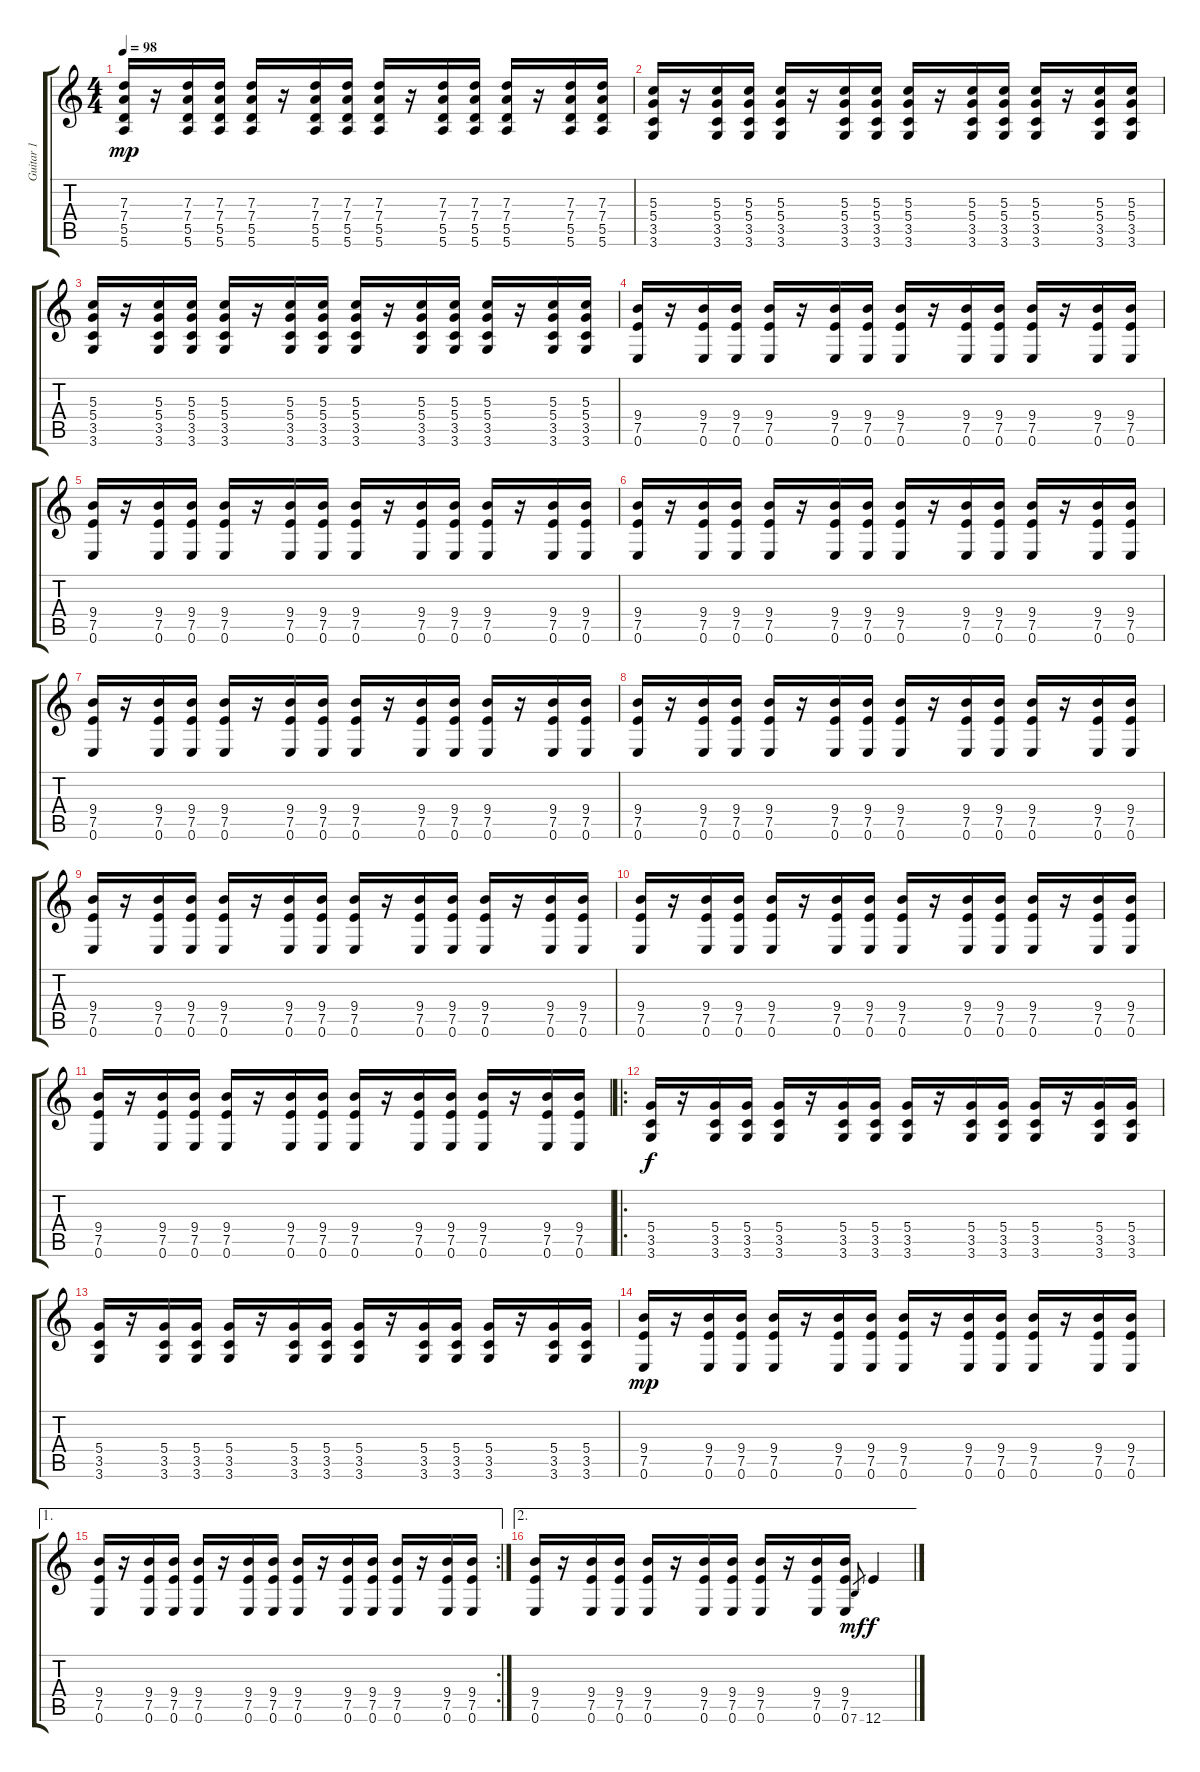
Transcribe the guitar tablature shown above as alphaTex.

\track ("Guitar 1" "Guitar 1") {instrument distortionguitar}
\staff {score tabs}
\tuning (E4 B3 G3 D3 A2 E2) {hide}
\ts (4 4)
\tempo 98
\clef g2
\ks c
(7.3 7.4 5.5 5.6).16{dy mp} r.16 (7.3 7.4 5.5 5.6).16 (7.3 7.4 5.5 5.6).16 (7.3 7.4 5.5 5.6).16 r.16 (7.3 7.4 5.5 5.6).16 (7.3 7.4 5.5 5.6).16 (7.3 7.4 5.5 5.6).16 r.16 (7.3 7.4 5.5 5.6).16 (7.3 7.4 5.5 5.6).16 (7.3 7.4 5.5 5.6).16 r.16 (7.3 7.4 5.5 5.6).16 (7.3 7.4 5.5 5.6).16 |
(5.3 5.4 3.5 3.6).16 r.16 (5.3 5.4 3.5 3.6).16 (5.3 5.4 3.5 3.6).16 (5.3 5.4 3.5 3.6).16 r.16 (5.3 5.4 3.5 3.6).16 (5.3 5.4 3.5 3.6).16 (5.3 5.4 3.5 3.6).16 r.16 (5.3 5.4 3.5 3.6).16 (5.3 5.4 3.5 3.6).16 (5.3 5.4 3.5 3.6).16 r.16 (5.3 5.4 3.5 3.6).16 (5.3 5.4 3.5 3.6).16 |
(5.3 5.4 3.5 3.6).16 r.16 (5.3 5.4 3.5 3.6).16 (5.3 5.4 3.5 3.6).16 (5.3 5.4 3.5 3.6).16 r.16 (5.3 5.4 3.5 3.6).16 (5.3 5.4 3.5 3.6).16 (5.3 5.4 3.5 3.6).16 r.16 (5.3 5.4 3.5 3.6).16 (5.3 5.4 3.5 3.6).16 (5.3 5.4 3.5 3.6).16 r.16 (5.3 5.4 3.5 3.6).16 (5.3 5.4 3.5 3.6).16 |
(9.4 7.5 0.6).16 r.16 (9.4 7.5 0.6).16 (9.4 7.5 0.6).16 (9.4 7.5 0.6).16 r.16 (9.4 7.5 0.6).16 (9.4 7.5 0.6).16 (9.4 7.5 0.6).16 r.16 (9.4 7.5 0.6).16 (9.4 7.5 0.6).16 (9.4 7.5 0.6).16 r.16 (9.4 7.5 0.6).16 (9.4 7.5 0.6).16 |
(9.4 7.5 0.6).16 r.16 (9.4 7.5 0.6).16 (9.4 7.5 0.6).16 (9.4 7.5 0.6).16 r.16 (9.4 7.5 0.6).16 (9.4 7.5 0.6).16 (9.4 7.5 0.6).16 r.16 (9.4 7.5 0.6).16 (9.4 7.5 0.6).16 (9.4 7.5 0.6).16 r.16 (9.4 7.5 0.6).16 (9.4 7.5 0.6).16 |
(9.4 7.5 0.6).16 r.16 (9.4 7.5 0.6).16 (9.4 7.5 0.6).16 (9.4 7.5 0.6).16 r.16 (9.4 7.5 0.6).16 (9.4 7.5 0.6).16 (9.4 7.5 0.6).16 r.16 (9.4 7.5 0.6).16 (9.4 7.5 0.6).16 (9.4 7.5 0.6).16 r.16 (9.4 7.5 0.6).16 (9.4 7.5 0.6).16 |
(9.4 7.5 0.6).16 r.16 (9.4 7.5 0.6).16 (9.4 7.5 0.6).16 (9.4 7.5 0.6).16 r.16 (9.4 7.5 0.6).16 (9.4 7.5 0.6).16 (9.4 7.5 0.6).16 r.16 (9.4 7.5 0.6).16 (9.4 7.5 0.6).16 (9.4 7.5 0.6).16 r.16 (9.4 7.5 0.6).16 (9.4 7.5 0.6).16 |
(9.4 7.5 0.6).16 r.16 (9.4 7.5 0.6).16 (9.4 7.5 0.6).16 (9.4 7.5 0.6).16 r.16 (9.4 7.5 0.6).16 (9.4 7.5 0.6).16 (9.4 7.5 0.6).16 r.16 (9.4 7.5 0.6).16 (9.4 7.5 0.6).16 (9.4 7.5 0.6).16 r.16 (9.4 7.5 0.6).16 (9.4 7.5 0.6).16 |
(9.4 7.5 0.6).16 r.16 (9.4 7.5 0.6).16 (9.4 7.5 0.6).16 (9.4 7.5 0.6).16 r.16 (9.4 7.5 0.6).16 (9.4 7.5 0.6).16 (9.4 7.5 0.6).16 r.16 (9.4 7.5 0.6).16 (9.4 7.5 0.6).16 (9.4 7.5 0.6).16 r.16 (9.4 7.5 0.6).16 (9.4 7.5 0.6).16 |
(9.4 7.5 0.6).16 r.16 (9.4 7.5 0.6).16 (9.4 7.5 0.6).16 (9.4 7.5 0.6).16 r.16 (9.4 7.5 0.6).16 (9.4 7.5 0.6).16 (9.4 7.5 0.6).16 r.16 (9.4 7.5 0.6).16 (9.4 7.5 0.6).16 (9.4 7.5 0.6).16 r.16 (9.4 7.5 0.6).16 (9.4 7.5 0.6).16 |
(9.4 7.5 0.6).16 r.16 (9.4 7.5 0.6).16 (9.4 7.5 0.6).16 (9.4 7.5 0.6).16 r.16 (9.4 7.5 0.6).16 (9.4 7.5 0.6).16 (9.4 7.5 0.6).16 r.16 (9.4 7.5 0.6).16 (9.4 7.5 0.6).16 (9.4 7.5 0.6).16 r.16 (9.4 7.5 0.6).16 (9.4 7.5 0.6).16 |
\ro
(5.4 3.5 3.6).16{dy f volume 13} r.16 (5.4 3.5 3.6).16 (5.4 3.5 3.6).16 (5.4 3.5 3.6).16 r.16 (5.4 3.5 3.6).16 (5.4 3.5 3.6).16 (5.4 3.5 3.6).16 r.16 (5.4 3.5 3.6).16 (5.4 3.5 3.6).16 (5.4 3.5 3.6).16 r.16 (5.4 3.5 3.6).16 (5.4 3.5 3.6).16 |
(5.4 3.5 3.6).16 r.16 (5.4 3.5 3.6).16 (5.4 3.5 3.6).16 (5.4 3.5 3.6).16 r.16 (5.4 3.5 3.6).16 (5.4 3.5 3.6).16 (5.4 3.5 3.6).16 r.16 (5.4 3.5 3.6).16 (5.4 3.5 3.6).16 (5.4 3.5 3.6).16 r.16 (5.4 3.5 3.6).16 (5.4 3.5 3.6).16 |
(9.4 7.5 0.6).16{dy mp} r.16 (9.4 7.5 0.6).16 (9.4 7.5 0.6).16 (9.4 7.5 0.6).16 r.16 (9.4 7.5 0.6).16 (9.4 7.5 0.6).16 (9.4 7.5 0.6).16 r.16 (9.4 7.5 0.6).16 (9.4 7.5 0.6).16 (9.4 7.5 0.6).16 r.16 (9.4 7.5 0.6).16 (9.4 7.5 0.6).16 |
\ae 1
\rc 2
(9.4 7.5 0.6).16 r.16 (9.4 7.5 0.6).16 (9.4 7.5 0.6).16 (9.4 7.5 0.6).16 r.16 (9.4 7.5 0.6).16 (9.4 7.5 0.6).16 (9.4 7.5 0.6).16 r.16 (9.4 7.5 0.6).16 (9.4 7.5 0.6).16 (9.4 7.5 0.6).16 r.16 (9.4 7.5 0.6).16 (9.4 7.5 0.6).16 |
\ae 2
(9.4 7.5 0.6).16 r.16 (9.4 7.5 0.6).16 (9.4 7.5 0.6).16 (9.4 7.5 0.6).16 r.16 (9.4 7.5 0.6).16 (9.4 7.5 0.6).16 (9.4 7.5 0.6).16 r.16 (9.4 7.5 0.6).16 (9.4 7.5 0.6).16 7.6.8{gr dy mf} 12.6{ss}.4{dy f}
